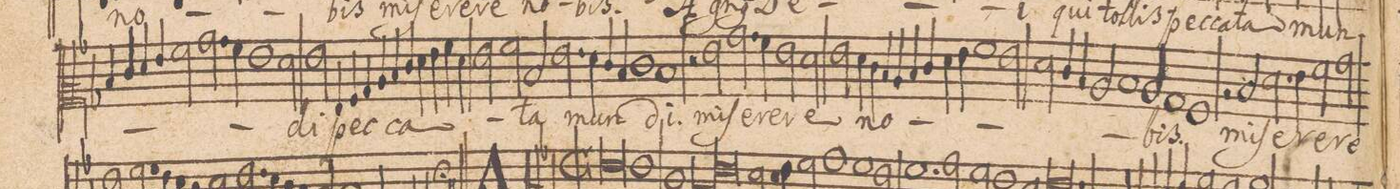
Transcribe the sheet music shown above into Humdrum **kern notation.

**kern	**text
*I"ALTVS.	*
*clefC2	*
*k[b-]	*
*met(C|)	*
*M2/1	*
4d/	.
4e/	.
4f/	.
4g/	.
2a\	.
2.b-\	.
=50-	=50-
4a\	.
1g	.
2f\	.
=51-	=51-
2g\	-di
4G/	pec-
4A/	.
4B-/	.
4c/	.
4d/	-ca-
4e/	.
=52-	=52-
4f\	.
4g\	.
4a\	.
4f\	.
2g\	.
2a\	.
=53-	=53-
2d/	-ta
2.g\	mun-
4f\	.
4e/	.
4d/	.
=54-	=54-
1e	.
1d	-di.
=55-	=55-
2r	.
2g\	mi-
2.b-\	-ſe-
4a\	.
=56-	=56-
2g\	-re-
2f\	-re
2g\	no-
4f\	.
4e\	.
=57-	=57-
4d/	.
4c/	.
4d/	.
4e/	.
4f\	.
4g\	.
1a\	.
=58-	=58-
2g\	.
2f\	.
4e/	.
4d/	.
=59-	=59-
2c/	.
1d	.
2c/	.
=60-	=60-
1B-	.
1A	-bis.
=61-	=61-
2r	.
2d/	mi-
2.f\	-ſe-
4g\	.
=62-	=62-
2a\	-re-
2b-\	-re
*-	*-
